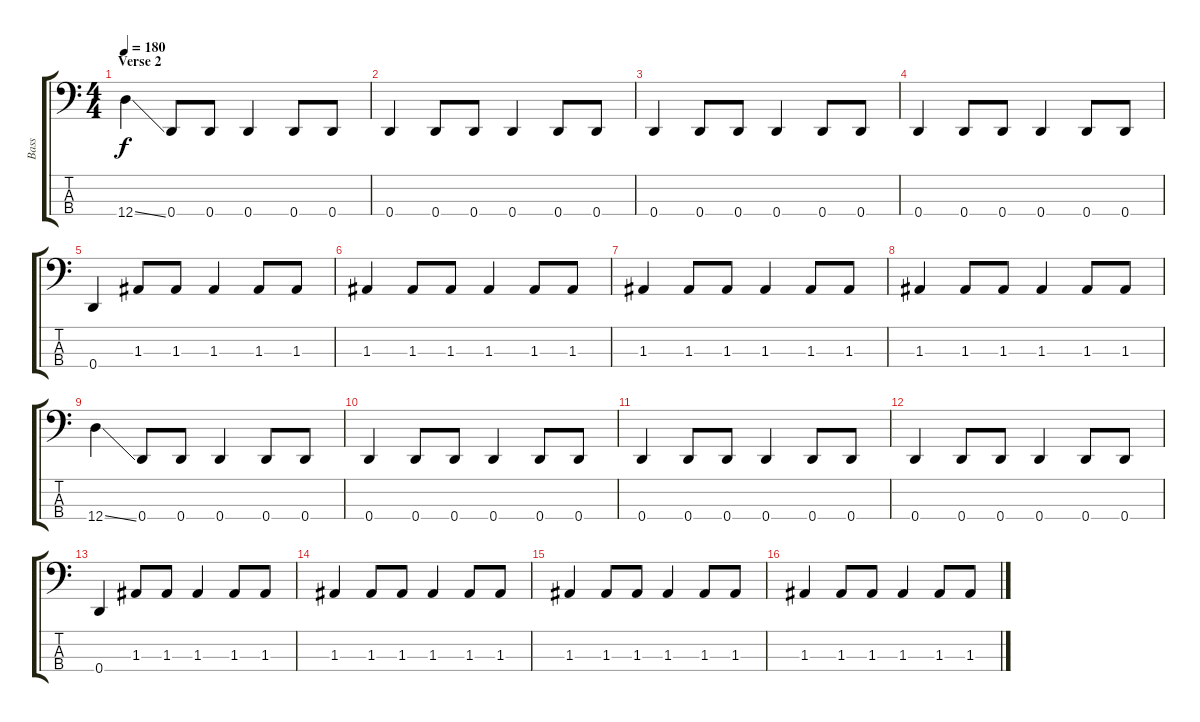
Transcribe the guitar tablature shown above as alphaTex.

\track ("Bass" "Bass") {instrument electricbassfinger}
\staff {score tabs}
\tuning (G2 D2 A1 D1) {hide}
\ts (4 4)
\section ("" "Verse 2")
\tempo 180
\clef f4
\ks c
12.4{ss}.4{dy f} 0.4.8 0.4.8 0.4.4 0.4.8 0.4.8 |
0.4.4 0.4.8 0.4.8 0.4.4 0.4.8 0.4.8 |
0.4.4 0.4.8 0.4.8 0.4.4 0.4.8 0.4.8 |
0.4.4 0.4.8 0.4.8 0.4.4 0.4.8 0.4.8 |
0.4.4 1.3.8 1.3.8 1.3.4 1.3.8 1.3.8 |
1.3.4 1.3.8 1.3.8 1.3.4 1.3.8 1.3.8 |
1.3.4 1.3.8 1.3.8 1.3.4 1.3.8 1.3.8 |
1.3.4 1.3.8 1.3.8 1.3.4 1.3.8 1.3.8 |
12.4{ss}.4 0.4.8 0.4.8 0.4.4 0.4.8 0.4.8 |
0.4.4 0.4.8 0.4.8 0.4.4 0.4.8 0.4.8 |
0.4.4 0.4.8 0.4.8 0.4.4 0.4.8 0.4.8 |
0.4.4 0.4.8 0.4.8 0.4.4 0.4.8 0.4.8 |
0.4.4 1.3.8 1.3.8 1.3.4 1.3.8 1.3.8 |
1.3.4 1.3.8 1.3.8 1.3.4 1.3.8 1.3.8 |
1.3.4 1.3.8 1.3.8 1.3.4 1.3.8 1.3.8 |
1.3.4 1.3.8 1.3.8 1.3.4 1.3.8 1.3.8
